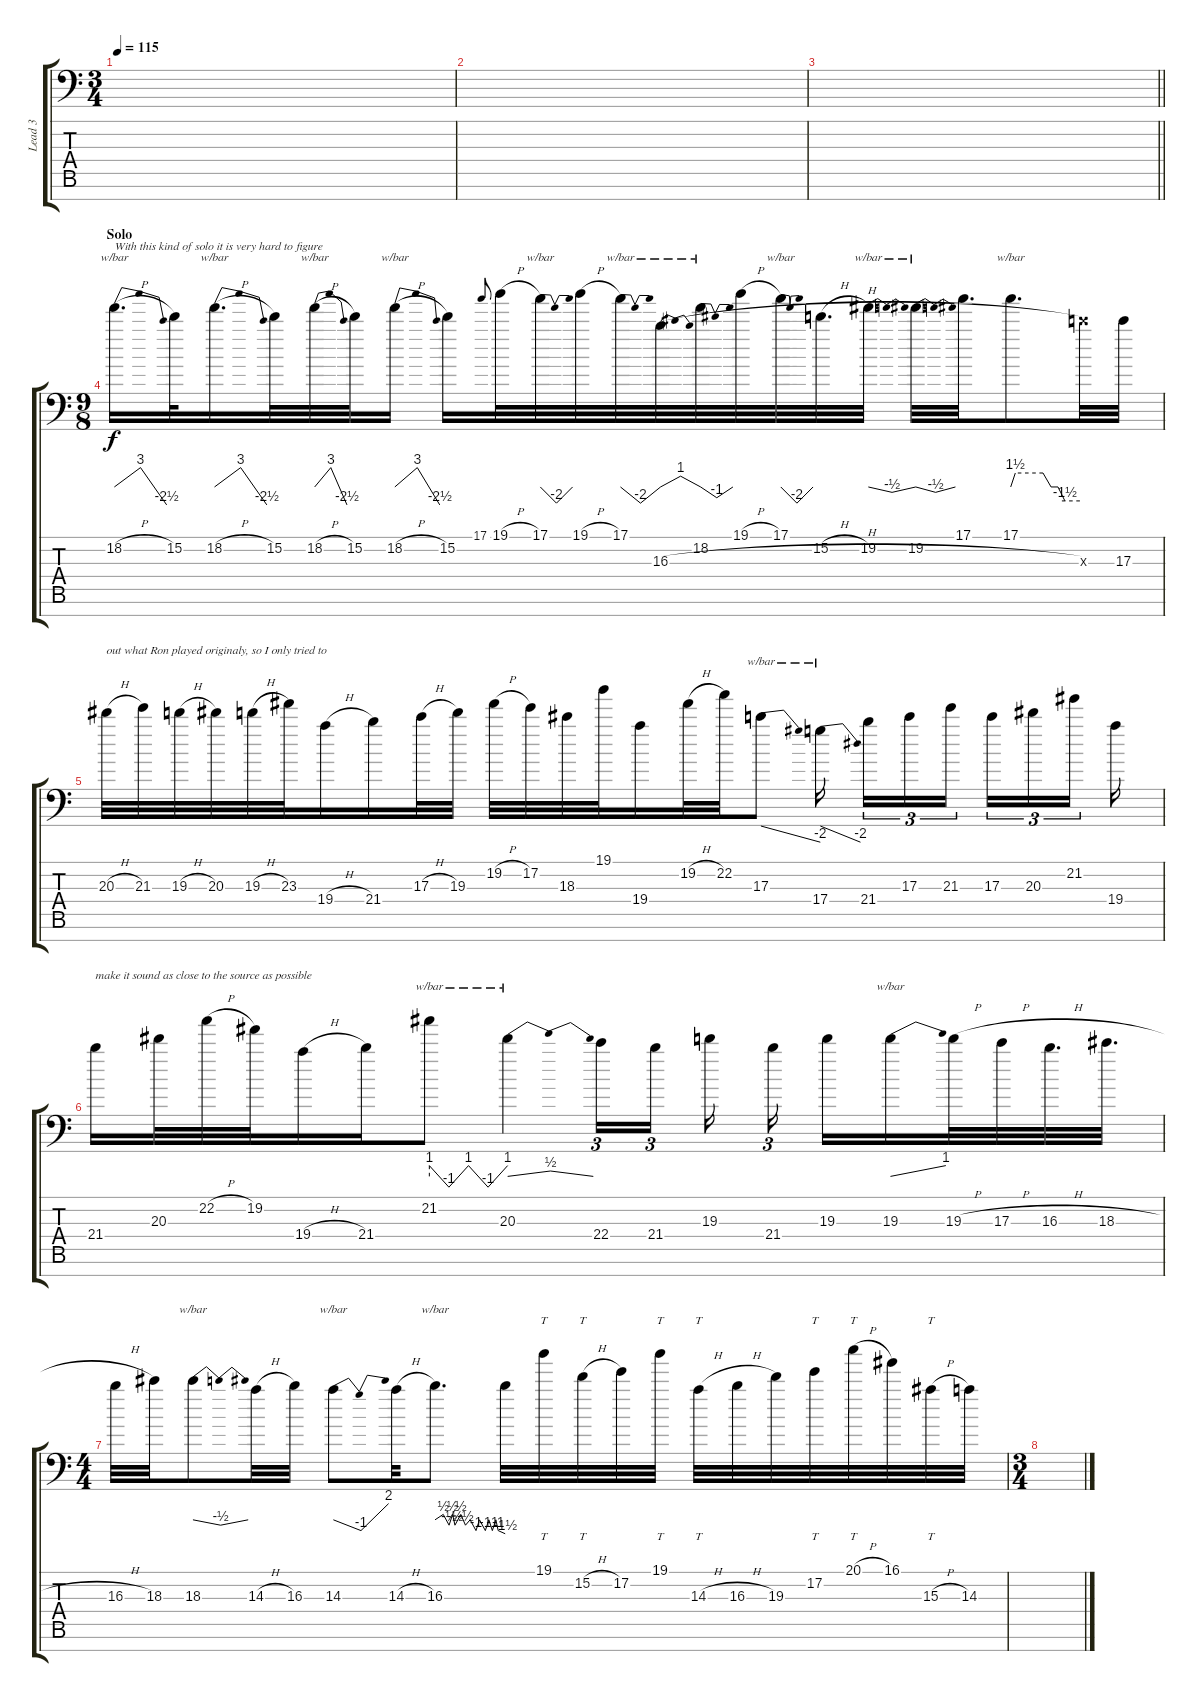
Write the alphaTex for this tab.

\track ("Lead 3" "Lead 3") {instrument distortionguitar}
\staff {score tabs}
\tuning (E4 B3 G3 D3 A2 E2 A1) {hide}
\ts (3 4)
\tempo 115
\clef f4
\ks c
|
|
\barLineRight lightlight
|
\ts (9 8)
\section ("" "Solo")
18.2{h}.16{d tbe (dip default 0 0 30 12 60 -10) txt "With this kind of solo it is very hard to figure"} 15.2.32 18.2{h}.16{d tbe (dip default 0 0 30 12 60 -10)} 15.2.32 18.2{h}.32{tbe (dip default 0 0 30 12 60 -10)} 15.2.32 18.2{h}.16{tbe (dip default 0 0 30 12 60 -10)} 15.2.16 17.1.8{gr onbeat} 19.1{h}.32 17.1.32{tbe (dip default 0 0 30 -8 60 0)} 19.1{h}.32 17.1.32{tbe (dip default 0 0 30 -8 60 0)} 16.3{h}.32{tbe (dip default 0 0 30 4 60 0)} 18.2.32{tbe (dip default 0 0 30 -4 60 0)} 19.1{h}.32 17.1.32{tbe (dip default 0 0 30 -8 60 0)} 15.2{h}.32{d} 19.2.32{d tbe (dip default 0 0 30 -2 60 0)} 19.2.32{d tbe (dip default 0 0 30 -2 60 0)} 17.1.32{d} 17.1.8{d tbe (custom default 0 0 4 6 28 6 35 0 41 0 47 -6 60 -6)} 17.3{x}.32 17.3.32 |
20.3{h}.32{txt "out what Ron played originaly, so I only tried to "} 21.3.32 19.3{h}.32 20.3.32 19.3{h}.32 23.3.32 19.4{h}.16 21.4.16 17.3{h}.32 19.3.32 19.2{h}.32 17.2.32 18.3.32 19.1.32 19.4.16 19.2{h}.32 22.2.32 17.3.8{tbe (dive default 0 0 60 -8)} 17.4.16{tbe (dive default 0 0 60 -8) beam splitsecondary} 21.4.16{tu (3 2)} 17.3.16{tu (3 2)} 21.3.16{tu (3 2) beam splitsecondary} 17.3.16{tu (3 2)} 20.3.16{tu (3 2)} 21.2.16{tu (3 2) beam splitsecondary} 19.4.16 |
21.4.16{txt "make it sound as close to the source as possible"} 20.3.32 22.2{h}.32 19.2.32 19.4{h}.16 21.4.16 21.2.8{tbe (custom default 0 4 15 -4 30 4 45 -4 60 4)} 20.3.4{tbe (dip default 0 0 30 2 60 0)} 22.4.16{tu (3 2)} 21.4.16{tu (3 2) beam splitsecondary} 19.3.16 21.4.16{tu (3 2) beam splitsecondary} 19.3.16 19.3.16{tbe (dive default 0 0 60 4)} 19.3{h}.32 17.3{h}.32 16.3{h}.32{d} 18.3{h}.32{d} |
\ts (4 4)
16.3{h}.32 18.3.32 18.3.8{tbe (dip default 0 0 30 -2 60 0)} 14.3{h}.32 16.3.32 14.3.8{tbe (dip default 0 0 30 -4 60 8)} 14.3{h}.32 16.3.8{d tbe (custom default 0 0 7 2 12 -2 15 2 17 -2 22 2 26 -2 30 0 35 -4 38 0 43 -4 46 0 49 -4 52 0 54 -4 60 -6)} 16.3{t}.32 19.1.32{tt} 15.2{h}.32{tt} 17.2.32 19.1.32{tt} 14.3{h}.32{tt} 16.3{h}.32 19.3.32 17.2.32{tt} 20.1{h}.32{tt} 16.1.32 15.3{h}.32{tt} 14.3.32 |
\ts (3 4)
